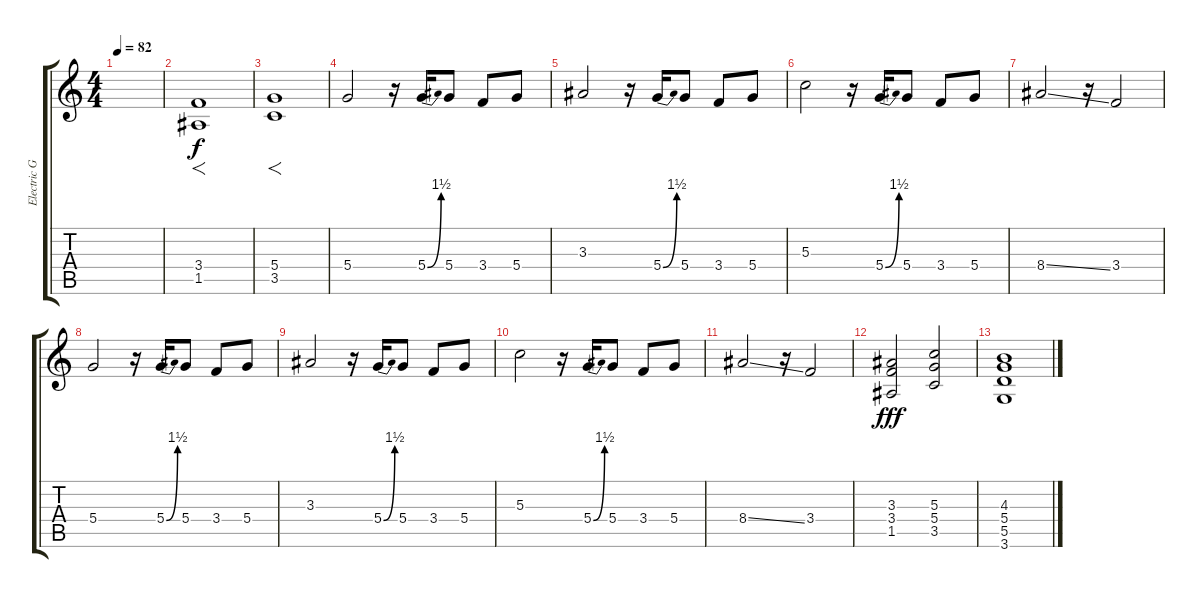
\track ("Electric Guitar" "Electric G") {instrument overdrivenguitar}
\staff {score tabs}
\tuning (E4 B3 G3 D3 A2 E2) {hide}
\ts (4 4)
\tempo 82
\clef g2
\ks c
|
(3.4 1.5).1{f} |
(5.4 3.5).1{f} |
5.4.2{dy f} r.16 5.4{be (bend 0 0 60 6)}.16 5.4.8 3.4.8 5.4.8 |
3.3.2 r.16 5.4{be (bend 0 0 60 6)}.16 5.4.8 3.4.8 5.4.8 |
5.3.2 r.16 5.4{be (bend 0 0 60 6)}.16 5.4.8 3.4.8 5.4.8 |
8.4{ss}.2 r.16 3.4.2 |
5.4.2 r.16 5.4{be (bend 0 0 60 6)}.16 5.4.8 3.4.8{txt ""} 5.4.8 |
3.3.2 r.16 5.4{be (bend 0 0 60 6)}.16 5.4.8 3.4.8 5.4.8 |
5.3.2 r.16 5.4{be (bend 0 0 60 6)}.16 5.4.8 3.4.8 5.4.8 |
8.4{ss}.2 r.16 3.4.2 |
(3.3 3.4 1.5).2{dy fff} (5.3 5.4 3.5).2 |
(4.3 5.4 5.5 3.6).1
